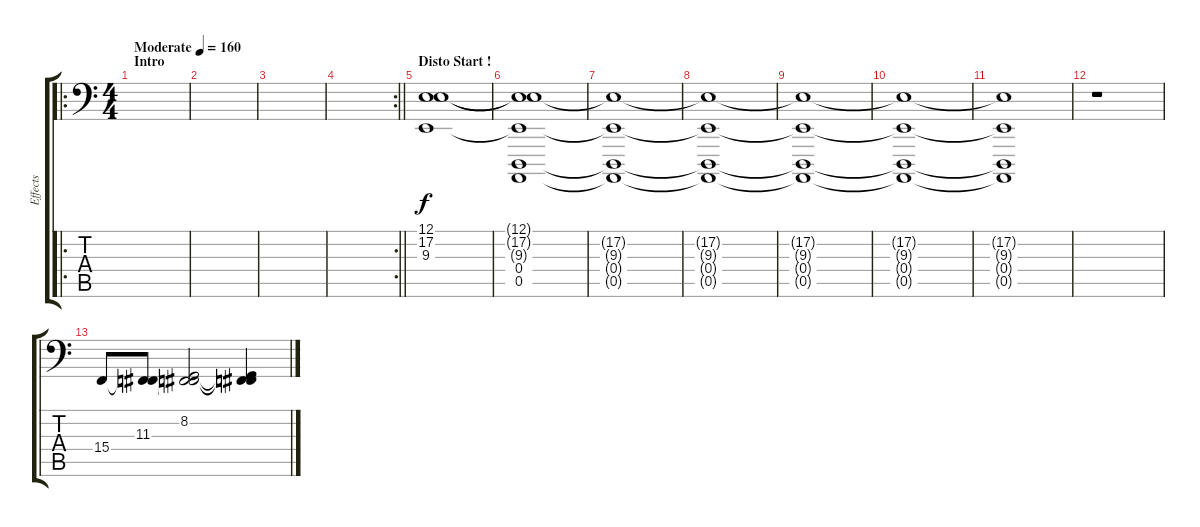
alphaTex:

\track ("Effects" "Effects") {instrument tubularbells}
\staff {score tabs}
\tuning (E2 B1 G1 D1 A0 E0) {hide}
\ro
\ts (4 4)
\section ("" "Intro")
\tempo (160 "Moderate")
\clef f4
\ks c
|
|
|
\rc 2
\barLineRight lightlight
|
\section ("" "Disto Start !")
(12.1 17.2 9.3).1 |
(12.1{t} 17.2{t} 9.3{t} 0.4 0.5).1 |
(17.2{t} 9.3{t} 0.4{t} 0.5{t}).1 |
(17.2{t} 9.3{t} 0.4{t} 0.5{t}).1 |
(17.2{t} 9.3{t} 0.4{t} 0.5{t}).1 |
(17.2{t} 9.3{t} 0.4{t} 0.5{t}).1 |
(17.2{t} 9.3{t} 0.4{t} 0.5{t}).1 |
r.1{instrument reversecymbal} |
15.4.8 (11.3 15.4{t}).8 (8.2 11.3{t} 15.4{t}).2 (8.2{t} 11.3{t} 15.4{t}).4
